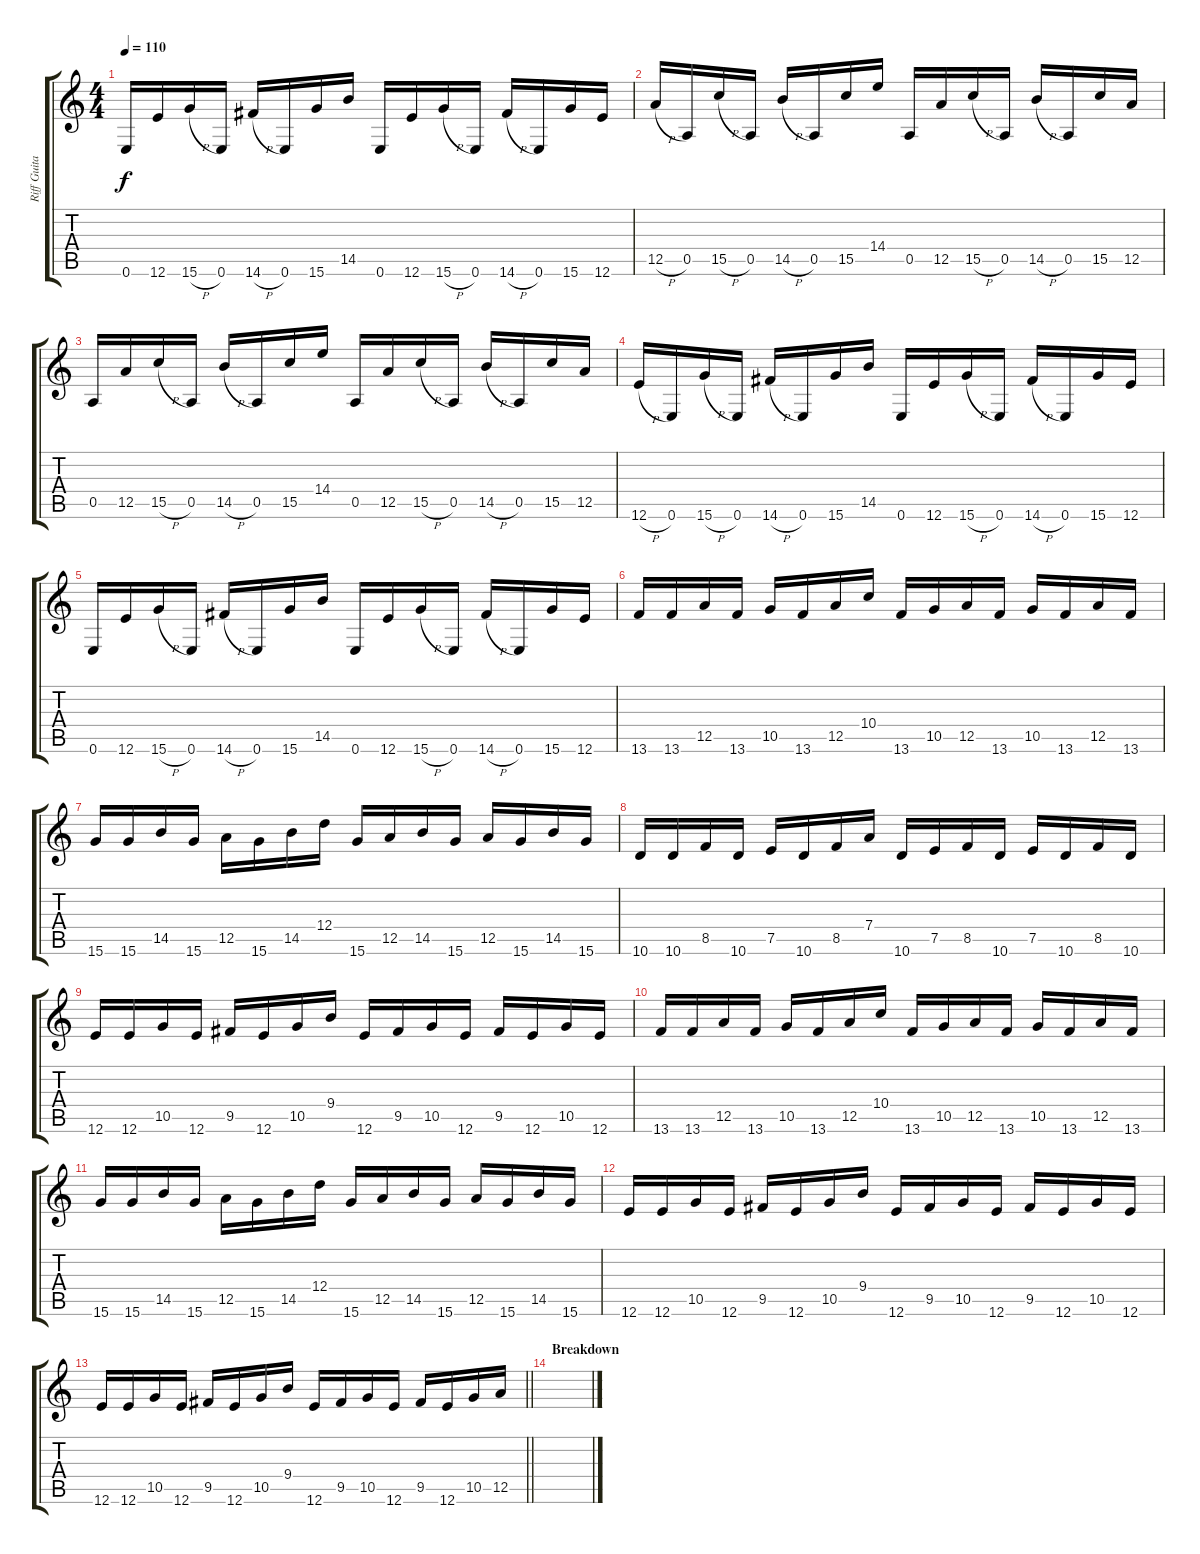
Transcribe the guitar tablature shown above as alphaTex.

\track ("Riff Guitar" "Riff Guita") {instrument distortionguitar bank 255}
\staff {score tabs}
\tuning (E4 B3 G3 D3 A2 E2) {hide}
\ts (4 4)
\tempo 110
\clef g2
\ks c
0.6.16{dy f} 12.6.16 15.6{h}.16 0.6.16 14.6{h}.16 0.6.16 15.6.16 14.5.16 0.6.16 12.6.16 15.6{h}.16 0.6.16 14.6{h}.16 0.6.16 15.6.16 12.6.16 |
12.5{h}.16 0.5.16 15.5{h}.16 0.5.16 14.5{h}.16 0.5.16 15.5.16 14.4.16 0.5.16 12.5.16 15.5{h}.16 0.5.16 14.5{h}.16 0.5.16 15.5.16 12.5.16 |
0.5.16 12.5.16 15.5{h}.16 0.5.16 14.5{h}.16 0.5.16 15.5.16 14.4.16 0.5.16 12.5.16 15.5{h}.16 0.5.16 14.5{h}.16 0.5.16 15.5.16 12.5.16 |
12.6{h}.16 0.6.16 15.6{h}.16 0.6.16 14.6{h}.16 0.6.16 15.6.16 14.5.16 0.6.16 12.6.16 15.6{h}.16 0.6.16 14.6{h}.16 0.6.16 15.6.16 12.6.16 |
0.6.16 12.6.16 15.6{h}.16 0.6.16 14.6{h}.16 0.6.16 15.6.16 14.5.16 0.6.16 12.6.16 15.6{h}.16 0.6.16 14.6{h}.16 0.6.16 15.6.16 12.6.16 |
13.6.16 13.6.16 12.5.16 13.6.16 10.5.16 13.6.16 12.5.16 10.4.16 13.6.16 10.5.16 12.5.16 13.6.16 10.5.16 13.6.16 12.5.16 13.6.16 |
15.6.16 15.6.16 14.5.16 15.6.16 12.5.16 15.6.16 14.5.16 12.4.16 15.6.16 12.5.16 14.5.16 15.6.16 12.5.16 15.6.16 14.5.16 15.6.16 |
10.6.16 10.6.16 8.5.16 10.6.16 7.5.16 10.6.16 8.5.16 7.4.16 10.6.16 7.5.16 8.5.16 10.6.16 7.5.16 10.6.16 8.5.16 10.6.16 |
12.6.16 12.6.16 10.5.16 12.6.16 9.5.16 12.6.16 10.5.16 9.4.16 12.6.16 9.5.16 10.5.16 12.6.16 9.5.16 12.6.16 10.5.16 12.6.16 |
13.6.16 13.6.16 12.5.16 13.6.16 10.5.16 13.6.16 12.5.16 10.4.16 13.6.16 10.5.16 12.5.16 13.6.16 10.5.16 13.6.16 12.5.16 13.6.16 |
15.6.16 15.6.16 14.5.16 15.6.16 12.5.16 15.6.16 14.5.16 12.4.16 15.6.16 12.5.16 14.5.16 15.6.16 12.5.16 15.6.16 14.5.16 15.6.16 |
12.6.16 12.6.16 10.5.16 12.6.16 9.5.16 12.6.16 10.5.16 9.4.16 12.6.16 9.5.16 10.5.16 12.6.16 9.5.16 12.6.16 10.5.16 12.6.16 |
\barLineRight lightlight
12.6.16 12.6.16 10.5.16 12.6.16 9.5.16 12.6.16 10.5.16 9.4.16 12.6.16 9.5.16 10.5.16 12.6.16 9.5.16 12.6.16 10.5.16 12.5.16 |
\section ("" "Breakdown")
